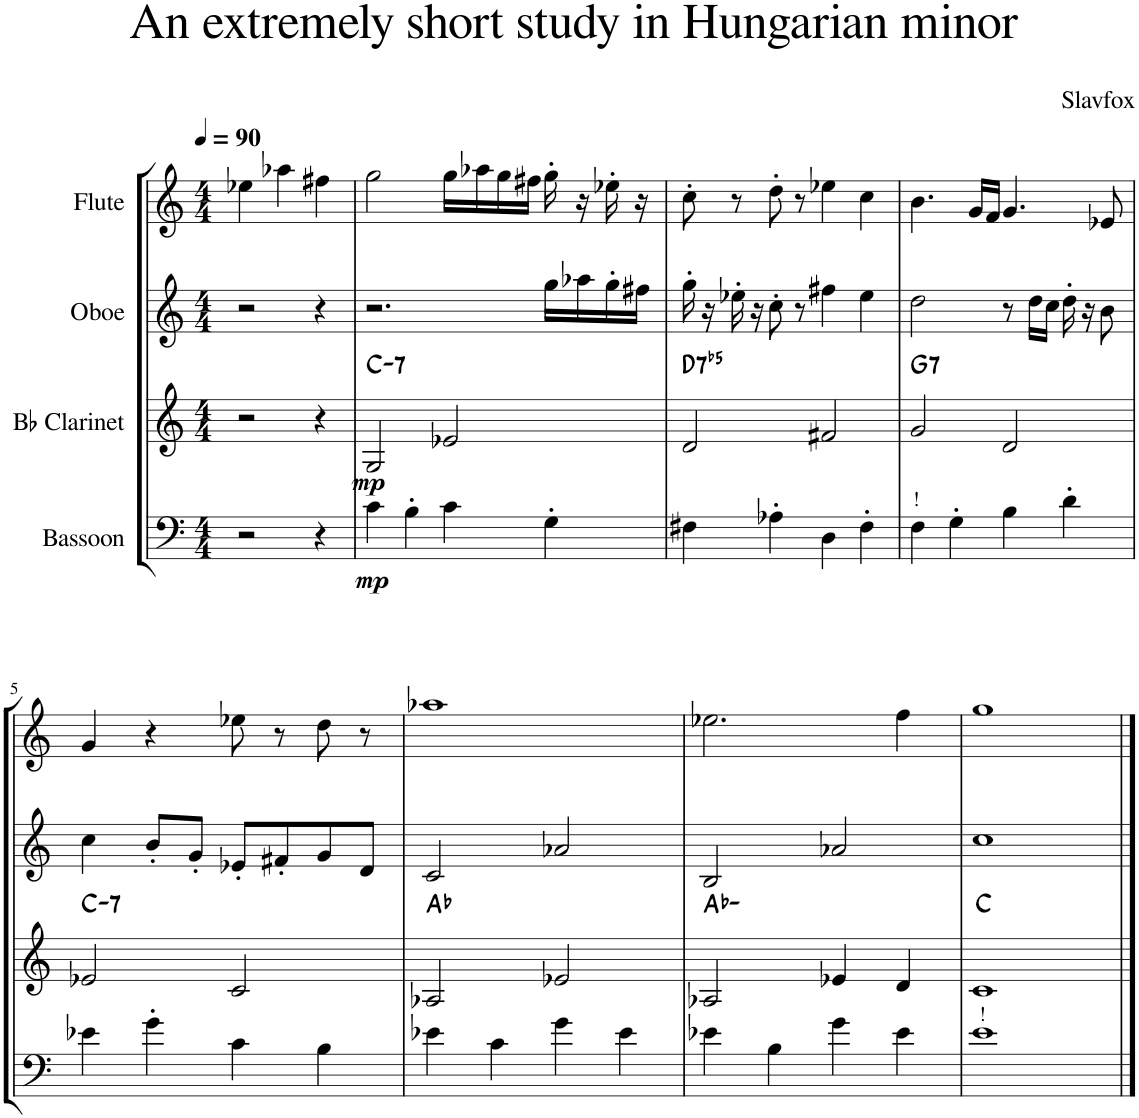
**kern	**dynam	**kern	**dynam	**harte	**kern	**kern
*part4	*part4	*part3	*part3	*part3	*part2	*part1
*staff4	*staff4	*staff3	*staff3	*	*staff2	*staff1
*I"Bassoon	*	*I"Bb Clarinet	*	*	*I"Oboe	*I"Flute
*I'Bsn	*	*I'Cl	*	*	*I'Ob	*I'Fl
*clefF4	*	*clefG2	*	*	*clefG2	*clefG2
*	*	*ITrd1c2	*	*	*	*
*k[]	*	*k[]	*	*	*k[]	*k[]
*M4/4	*	*M4/4	*	*	*M4/4	*M4/4
*MM90	*	*MM90	*	*	*MM90	*MM90
=1	=1	=1	=1	=1	=1	=1
2r	.	2r	.	.	2r	4ee-X\
.	.	.	.	.	.	4aa-X\
4r	.	4r	.	.	4r	4ff#X\
=2	=2	=2	=2	=2	=2	=2
!	!LO:DY:b	!	!LO:DY:b	!LO:H:kt=7	!	!
4c\	mp	2G/	mp	C:min7	2.r	2gg\
4B'\	.	.	.	.	.	.
4c\	.	2e-X/	.	.	.	16gg\LL
.	.	.	.	.	.	16aa-X\
.	.	.	.	.	.	16gg\
.	.	.	.	.	.	16ff#X\JJ
4G'\	.	.	.	.	16gg\LL	16gg'\
.	.	.	.	.	16aa-X\	16r
.	.	.	.	.	16gg'\	16ee-X'\
.	.	.	.	.	16ff#X\JJ	16r
=3	=3	=3	=3	=3	=3	=3
!	!	!	!	!LO:H:kt=7	!	!
4F#X\	.	2d/	.	D:(3,b5,b7)	16gg'\	8cc'\
.	.	.	.	.	16r	.
.	.	.	.	.	16ee-X'\	8r
.	.	.	.	.	16r	.
4A-X'\	.	.	.	.	8cc'\	8dd'\
.	.	.	.	.	8r	8r
4D\	.	2f#X/	.	.	4ff#X\	4ee-X\
4F#'\	.	.	.	.	4ee-\	4cc\
=4	=4	=4	=4	=4	=4	=4
!LO:TX:a:t=!	!	!	!	!LO:H:kt=7	!	!
4F\	.	2g/	.	G:7	2dd\	4.b\
4G'\	.	.	.	.	.	.
.	.	.	.	.	.	16g/LL
.	.	.	.	.	.	16f/JJ
4B\	.	2d/	.	.	8r	4.g/
.	.	.	.	.	16dd\LL	.
.	.	.	.	.	16cc\JJ	.
4d'\	.	.	.	.	16dd'\	.
.	.	.	.	.	16r	.
.	.	.	.	.	8b\	8e-X/
!!LO:LB:g=z
=5	=5	=5	=5	=5	=5	=5
!	!	!	!	!LO:H:kt=7	!	!
4e-X\	.	2e-X/	.	C:min7	4cc\	4g/
4g'\	.	.	.	.	8b'/L	4r
.	.	.	.	.	8g'/J	.
4c\	.	2c/	.	.	8e-X'/L	8ee-X\
.	.	.	.	.	8f#X'/	8r
4B\	.	.	.	.	8g/	8dd\
.	.	.	.	.	8d/J	8r
=6	=6	=6	=6	=6	=6	=6
4e-X\	.	2A-X/	.	Ab:maj	2c/	1aa-X
4c\	.	.	.	.	.	.
4g\	.	2e-X/	.	.	2a-X/	.
4e-\	.	.	.	.	.	.
=7	=7	=7	=7	=7	=7	=7
4e-X\	.	2A-X/	.	Ab:min	2B/	2.ee-X\
4B\	.	.	.	.	.	.
4g\	.	4e-X/	.	.	2a-X/	.
4e-\	.	4d/	.	.	.	4ff\
=8	=8	=8	=8	=8	=8	=8
!LO:TX:a:t=!	!	!	!	!	!	!
1e	.	1c	.	C:maj	1cc	1gg
==	==	==	==	==	==	==
*-	*-	*-	*-	*-	*-	*-
